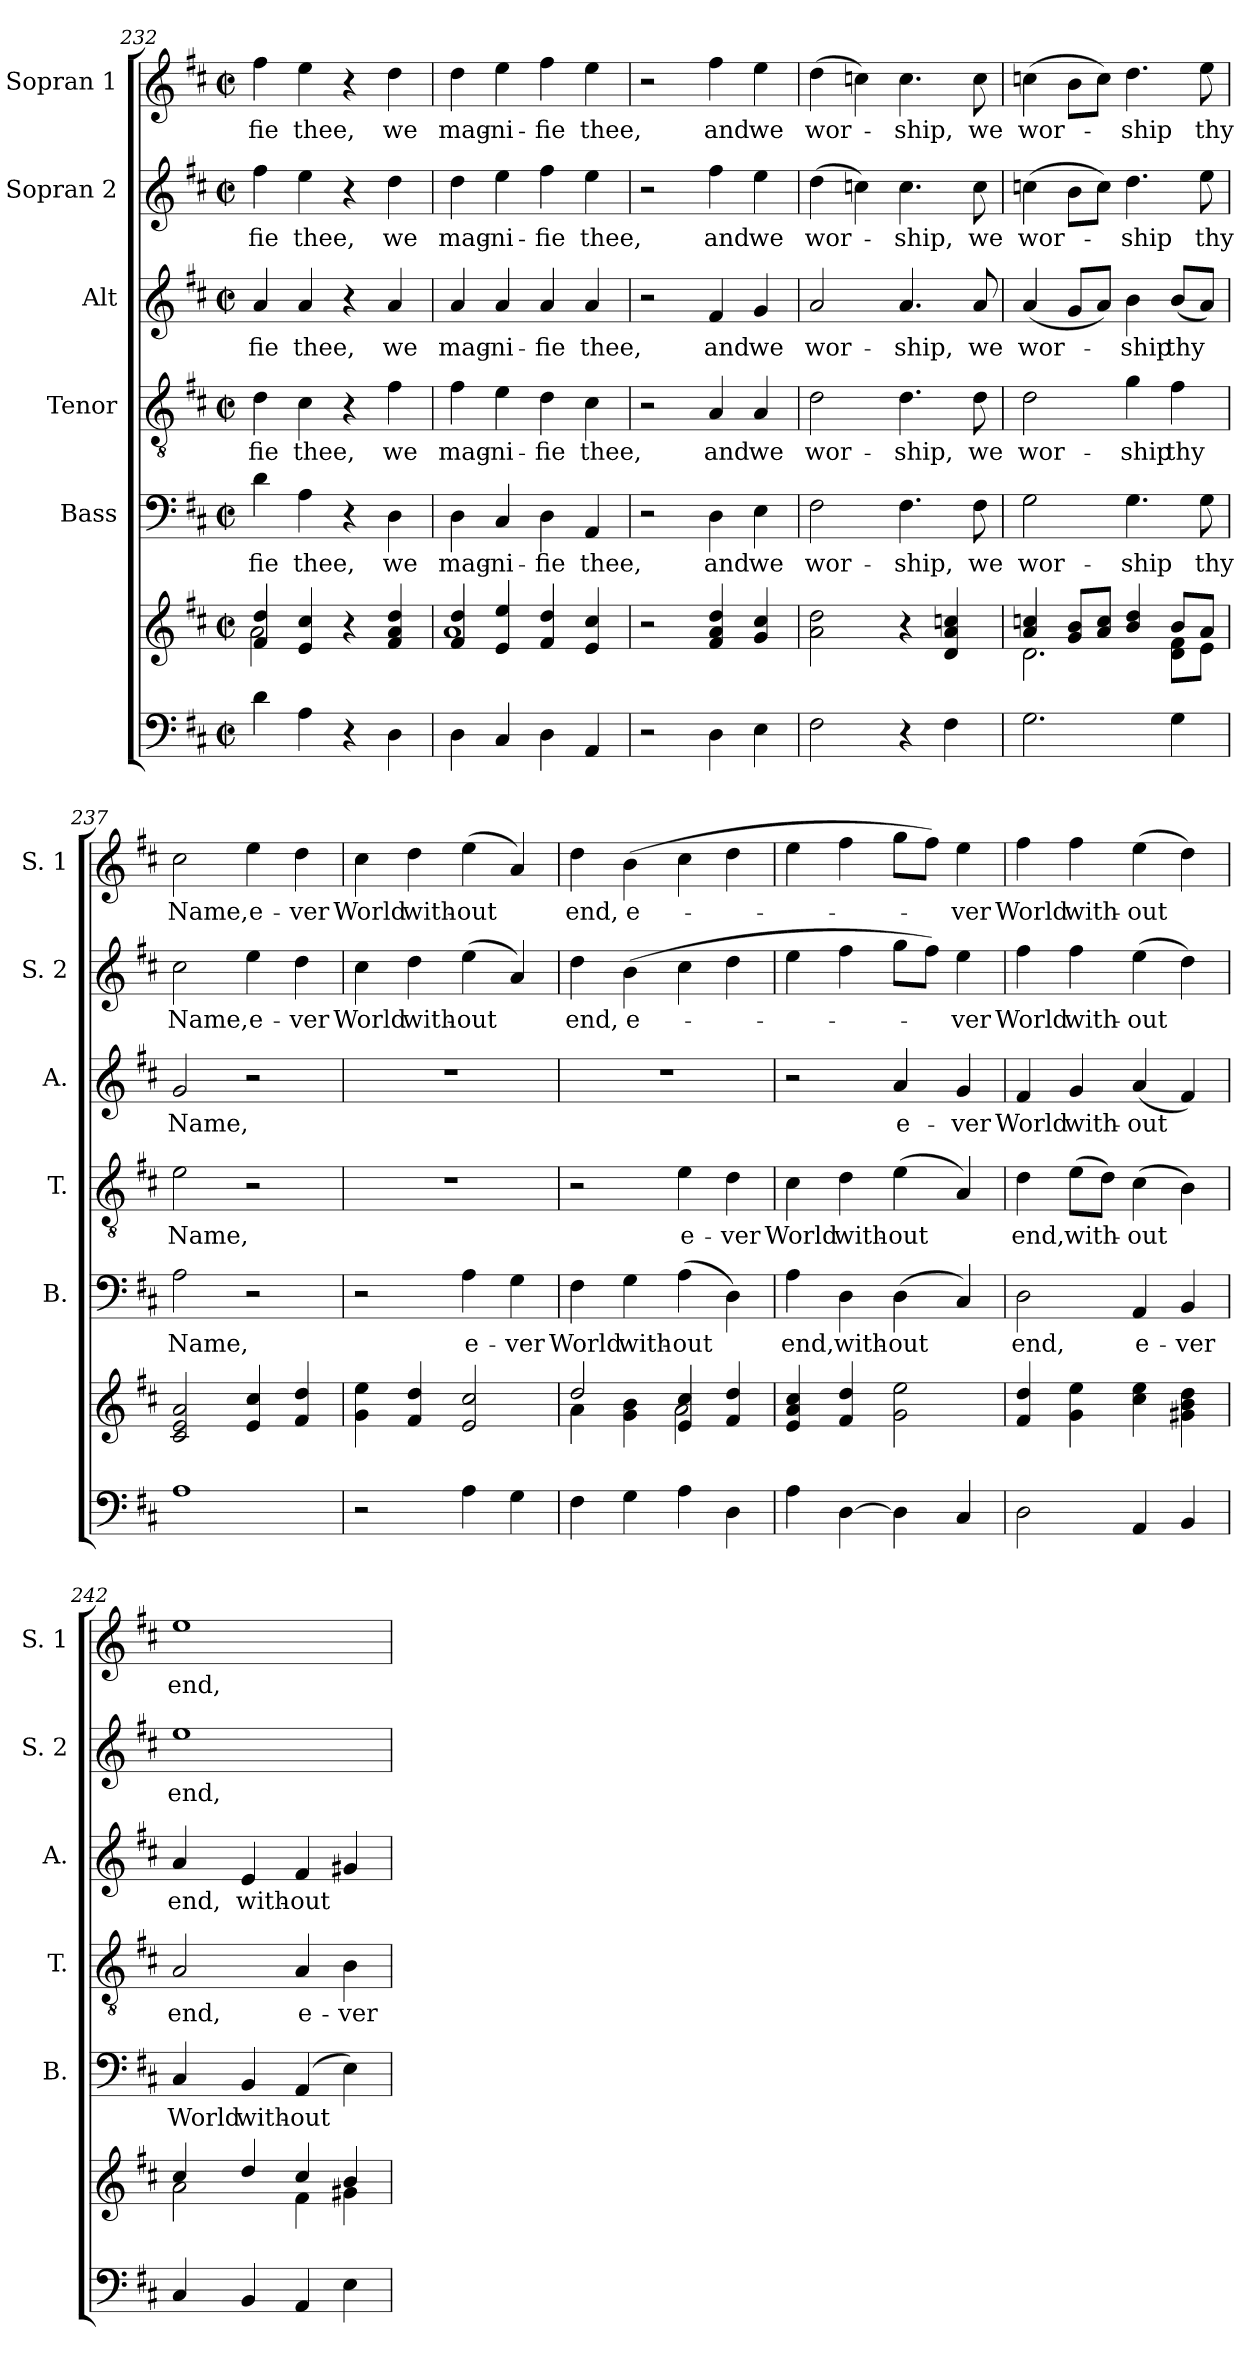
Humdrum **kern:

**kern	**kern	**kern	**text	**kern	**text	**kern	**text	**kern	**text	**kern	**text
*part6	*part6	*part5	*part5	*part4	*part4	*part3	*part3	*part2	*part2	*part1	*part1
*staff7	*staff6	*staff5	*staff5	*staff4	*staff4	*staff3	*staff3	*staff2	*staff2	*staff1	*staff1
*	*	*I"Bass	*	*I"Tenor	*	*I"Alt	*	*I"Sopran 2	*	*I"Sopran 1	*
*	*	*I'B.	*	*I'T.	*	*I'A.	*	*I'S. 2	*	*I'S. 1	*
!!LO:LB:g=z
*clefF4	*clefG2	*clefF4	*	*clefGv2	*	*clefG2	*	*clefG2	*	*clefG2	*
*k[f#c#]	*k[f#c#]	*k[f#c#]	*	*k[f#c#]	*	*k[f#c#]	*	*k[f#c#]	*	*k[f#c#]	*
*D:	*D:	*D:	*	*D:	*	*D:	*	*D:	*	*D:	*
*M2/2	*M2/2	*M2/2	*	*M2/2	*	*M2/2	*	*M2/2	*	*M2/2	*
*met(c|)	*met(c|)	*met(c|)	*	*met(c|)	*	*met(c|)	*	*met(c|)	*	*met(c|)	*
=232	=232	=232	=232	=232	=232	=232	=232	=232	=232	=232	=232
*	*^	*	*	*	*	*	*	*	*	*	*
!	!	!	!	!LO:LY:b	!	!LO:LY:b	!	!LO:LY:b	!	!LO:LY:b	!	!LO:LY:b
4d\	4f#/ 4dd/	2a\	4d\	-fie	4d\	-fie	4a/	-fie	4ff#\	-fie	4ff#\	-fie
!	!	!	!	!LO:LY:b	!	!LO:LY:b	!	!LO:LY:b	!	!LO:LY:b	!	!LO:LY:b
4A\	4e/ 4cc#/	.	4A\	thee,	4c#\	thee,	4a/	thee,	4ee\	thee,	4ee\	thee,
4r	4r	2ryy	4r	.	4r	.	4r	.	4r	.	4r	.
!	!	!	!	!LO:LY:b	!	!LO:LY:b	!	!LO:LY:b	!	!LO:LY:b	!	!LO:LY:b
4D\	4f#/ 4a/ 4dd/	.	4D\	we	4f#\	we	4a/	we	4dd\	we	4dd\	we
=233	=233	=233	=233	=233	=233	=233	=233	=233	=233	=233	=233	=233
!	!	!	!	!LO:LY:b	!	!LO:LY:b	!	!LO:LY:b	!	!LO:LY:b	!	!LO:LY:b
4D\	4f#/ 4dd/	1a	4D\	mag-	4f#\	mag-	4a/	mag-	4dd\	mag-	4dd\	mag-
!	!	!	!	!LO:LY:b	!	!LO:LY:b	!	!LO:LY:b	!	!LO:LY:b	!	!LO:LY:b
4C#/	4e/ 4ee/	.	4C#/	-ni-	4e\	-ni-	4a/	-ni-	4ee\	-ni-	4ee\	-ni-
!	!	!	!	!LO:LY:b	!	!LO:LY:b	!	!LO:LY:b	!	!LO:LY:b	!	!LO:LY:b
4D\	4f#/ 4dd/	.	4D\	-fie	4d\	-fie	4a/	-fie	4ff#\	-fie	4ff#\	-fie
!	!	!	!	!LO:LY:b	!	!LO:LY:b	!	!LO:LY:b	!	!LO:LY:b	!	!LO:LY:b
4AA/	4e/ 4cc#/	.	4AA/	thee,	4c#\	thee,	4a/	thee,	4ee\	thee,	4ee\	thee,
*	*v	*v	*	*	*	*	*	*	*	*	*	*
=234	=234	=234	=234	=234	=234	=234	=234	=234	=234	=234	=234
2r	2r	2r	.	2r	.	2r	.	2r	.	2r	.
!	!	!	!LO:LY:b	!	!LO:LY:b	!	!LO:LY:b	!	!LO:LY:b	!	!LO:LY:b
4D\	4f#/ 4a/ 4dd/	4D\	and	4A/	and	4f#/	and	4ff#\	and	4ff#\	and
!	!	!	!LO:LY:b	!	!LO:LY:b	!	!LO:LY:b	!	!LO:LY:b	!	!LO:LY:b
4E\	4g/ 4cc#/	4E\	we	4A/	we	4g/	we	4ee\	we	4ee\	we
=235	=235	=235	=235	=235	=235	=235	=235	=235	=235	=235	=235
!	!	!	!LO:LY:b	!	!LO:LY:b	!	!LO:LY:b	!	!LO:LY:b	!	!LO:LY:b
2F#\	2a\ 2dd\	2F#\	wor-	2d\	wor-	2a/	wor-	(>4dd\	wor-	(>4dd\	wor-
.	.	.	.	.	.	.	.	4ccn\)	.	4ccn\)	.
!	!	!	!LO:LY:b	!	!LO:LY:b	!	!LO:LY:b	!	!LO:LY:b	!	!LO:LY:b
4r	4r	4.F#\	-ship,	4.d\	-ship,	4.a/	-ship,	4.cc\	-ship,	4.cc\	-ship,
4F#\	4d/ 4a/ 4ccn/	.	.	.	.	.	.	.	.	.	.
!	!	!	!LO:LY:b	!	!LO:LY:b	!	!LO:LY:b	!	!LO:LY:b	!	!LO:LY:b
.	.	8F#\	we	8d\	we	8a/	we	8cc\	we	8cc\	we
=236	=236	=236	=236	=236	=236	=236	=236	=236	=236	=236	=236
*	*^	*	*	*	*	*	*	*	*	*	*
!	!	!	!	!LO:LY:b	!	!LO:LY:b	!	!LO:LY:b	!	!LO:LY:b	!	!LO:LY:b
2.G\	4a/ 4ccn/	2.d\	2G\	wor-	2d\	wor-	(<4a/	wor-	(>4ccn\	wor-	(>4ccn\	wor-
.	8g/ 8b/L	.	.	.	.	.	8g/L	.	8b\L	.	8b\L	.
.	8a/ 8cc/J	.	.	.	.	.	8a/J)	.	8cc\J)	.	8cc\J)	.
!	!	!	!	!LO:LY:b	!	!LO:LY:b	!	!LO:LY:b	!	!LO:LY:b	!	!LO:LY:b
.	4b/ 4dd/	.	4.G\	-ship	4g\	-ship	4b\	-ship	4.dd\	-ship	4.dd\	-ship
!	!	!	!	!	!	!LO:LY:b	!	!LO:LY:b	!	!	!	!
4G\	8b/L	8d\ 8f#\L	.	.	4f#\	thy	(<8b/L	thy	.	.	.	.
!	!	!	!	!LO:LY:b	!	!	!	!	!	!LO:LY:b	!	!LO:LY:b
.	8a/J	8e\J	8G\	thy	.	.	8a/J)	.	8ee\	thy	8ee\	thy
=237	=237	=237	=237	=237	=237	=237	=237	=237	=237	=237	=237	=237
!	!	!	!	!LO:LY:b	!	!LO:LY:b	!	!LO:LY:b	!	!LO:LY:b	!	!LO:LY:b
*	*v	*v	*	*	*	*	*	*	*	*	*	*
1A	2c#/ 2e/ 2a/	2A\	Name,	2e\	Name,	2g/	Name,	2cc#\	Name,	2cc#\	Name,
!	!	!	!	!	!	!	!	!	!LO:LY:b	!	!LO:LY:b
.	4e/ 4cc#/	2r	.	2r	.	2r	.	4ee\	e-	4ee\	e-
!	!	!	!	!	!	!	!	!	!LO:LY:b	!	!LO:LY:b
.	4f#/ 4dd/	.	.	.	.	.	.	4dd\	-ver	4dd\	-ver
!!LO:PB:g=z
=238	=238	=238	=238	=238	=238	=238	=238	=238	=238	=238	=238
!	!	!	!	!	!	!	!	!	!LO:LY:b	!	!LO:LY:b
2r	4g\ 4ee\	2r	.	1r	.	1r	.	4cc#\	World	4cc#\	World
!	!	!	!	!	!	!	!	!	!LO:LY:b	!	!LO:LY:b
.	4f#/ 4dd/	.	.	.	.	.	.	4dd\	with-	4dd\	with-
!	!	!	!LO:LY:b	!	!	!	!	!	!LO:LY:b	!	!LO:LY:b
4A\	2e/ 2cc#/	4A\	e-	.	.	.	.	(>4ee\	-out	(>4ee\	-out
!	!	!	!LO:LY:b	!	!	!	!	!	!	!	!
4G\	.	4G\	-ver	.	.	.	.	4a/)	.	4a/)	.
=239	=239	=239	=239	=239	=239	=239	=239	=239	=239	=239	=239
*	*^	*	*	*	*	*	*	*	*	*	*
!	!	!	!	!LO:LY:b	!	!	!	!	!	!LO:LY:b	!	!LO:LY:b
4F#\	2dd/	4a\	4F#\	World	2r	.	1r	.	4dd\	end,	4dd\	end,
!	!	!	!	!LO:LY:b	!	!	!	!	!	!LO:LY:b	!	!LO:LY:b
4G\	.	4g\ 4b\	4G\	with-	.	.	.	.	(>4b\	e-	(>4b\	e-
!	!	!	!	!LO:LY:b	!	!LO:LY:b	!	!	!	!	!	!
4A\	4e/ 4cc#/	2a\	(>4A\	-out	4e\	e-	.	.	4cc#\	.	4cc#\	.
!	!	!	!	!	!	!LO:LY:b	!	!	!	!	!	!
4D\	4f#/ 4dd/	.	4D\)	.	4d\	-ver	.	.	4dd\	.	4dd\	.
*	*v	*v	*	*	*	*	*	*	*	*	*	*
=240	=240	=240	=240	=240	=240	=240	=240	=240	=240	=240	=240
!	!	!	!LO:LY:b	!	!LO:LY:b	!	!	!	!	!	!
4A\	4e/ 4a/ 4cc#/	4A\	end,	4c#\	World	2r	.	4ee\	.	4ee\	.
!	!	!	!LO:LY:b	!	!LO:LY:b	!	!	!	!	!	!
[4D\	4f#/ 4dd/	4D\	with-	4d\	with-	.	.	4ff#\	.	4ff#\	.
!	!	!	!LO:LY:b	!	!LO:LY:b	!	!LO:LY:b	!	!	!	!
4D\]	2g\ 2ee\	(>4D\	-out	(>4e\	-out	4a/	e-	8gg\L	.	8gg\L	.
.	.	.	.	.	.	.	.	8ff#\J)	.	8ff#\J)	.
!	!	!	!	!	!	!	!LO:LY:b	!	!LO:LY:b	!	!LO:LY:b
4C#/	.	4C#/)	.	4A/)	.	4g/	-ver	4ee\	-ver	4ee\	-ver
=241	=241	=241	=241	=241	=241	=241	=241	=241	=241	=241	=241
!	!	!	!LO:LY:b	!	!LO:LY:b	!	!LO:LY:b	!	!LO:LY:b	!	!LO:LY:b
2D\	4f#/ 4dd/	2D\	end,	4d\	end,	4f#/	World	4ff#\	World	4ff#\	World
!	!	!	!	!	!LO:LY:b	!	!LO:LY:b	!	!LO:LY:b	!	!LO:LY:b
.	4g\ 4ee\	.	.	(>8e\L	with-	4g/	with-	4ff#\	with-	4ff#\	with-
.	.	.	.	8d\J)	.	.	.	.	.	.	.
!	!	!	!LO:LY:b	!	!LO:LY:b	!	!LO:LY:b	!	!LO:LY:b	!	!LO:LY:b
4AA/	4cc#\ 4ee\	4AA/	e-	(>4c#\	-out	(<4a/	-out	(>4ee\	-out	(>4ee\	-out
!	!	!	!LO:LY:b	!	!	!	!	!	!	!	!
4BB/	4g#X\ 4b\ 4dd\	4BB/	-ver	4B\)	.	4f#/)	.	4dd\)	.	4dd\)	.
=242	=242	=242	=242	=242	=242	=242	=242	=242	=242	=242	=242
*	*^	*	*	*	*	*	*	*	*	*	*
!	!	!	!	!LO:LY:b	!	!LO:LY:b	!	!LO:LY:b	!	!LO:LY:b	!	!LO:LY:b
4C#/	4cc#/	2a\	4C#/	World	2A/	end,	4a/	end,	1ee	end,	1ee	end,
!	!	!	!	!LO:LY:b	!	!	!	!LO:LY:b	!	!	!	!
4BB/	4dd/	.	4BB/	with-	.	.	4e/	with-	.	.	.	.
!	!	!	!	!LO:LY:b	!	!LO:LY:b	!	!LO:LY:b	!	!	!	!
4AA/	4cc#/	4f#\	(4AA/	-out	4A/	e-	4f#/	-out	.	.	.	.
!	!	!	!	!	!	!LO:LY:b	!	!	!	!	!	!
4E\	4b/	4g#X\	4E\)	.	4B\	-ver	4g#X/	.	.	.	.	.
*	*v	*v	*	*	*	*	*	*	*	*	*	*
=	=	=	=	=	=	=	=	=	=	=	=
*-	*-	*-	*-	*-	*-	*-	*-	*-	*-	*-	*-
